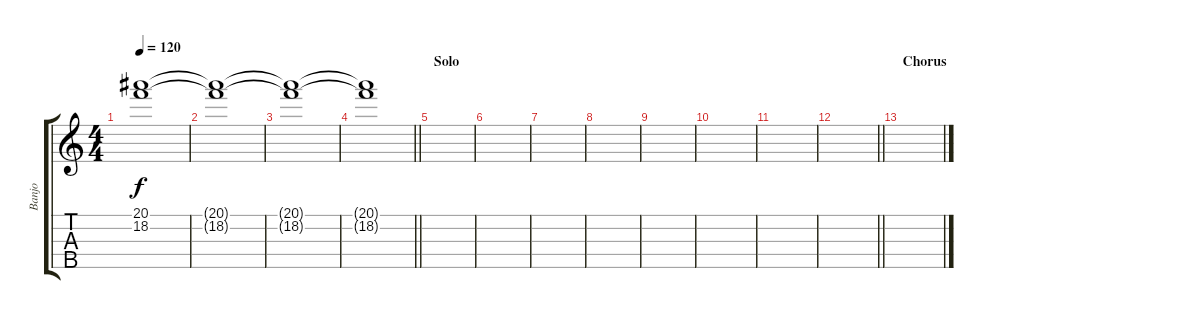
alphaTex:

\track ("Banjo" "Banjo") {instrument banjo}
\staff {score tabs}
\tuning (D4 B3 G3 C3 G4) {hide}
\displaytranspose 12
\ts (4 4)
\tempo 120
\clef g2
\ks c
(20.1{t} 18.2{t}).1{dy f} |
(20.1{t} 18.2{t}).1 |
(20.1{t} 18.2{t}).1 |
\barLineRight lightlight
(20.1{t} 18.2{t}).1 |
\section ("" "Solo")
|
|
|
|
|
|
|
\barLineRight lightlight
|
\section ("" "Chorus")
